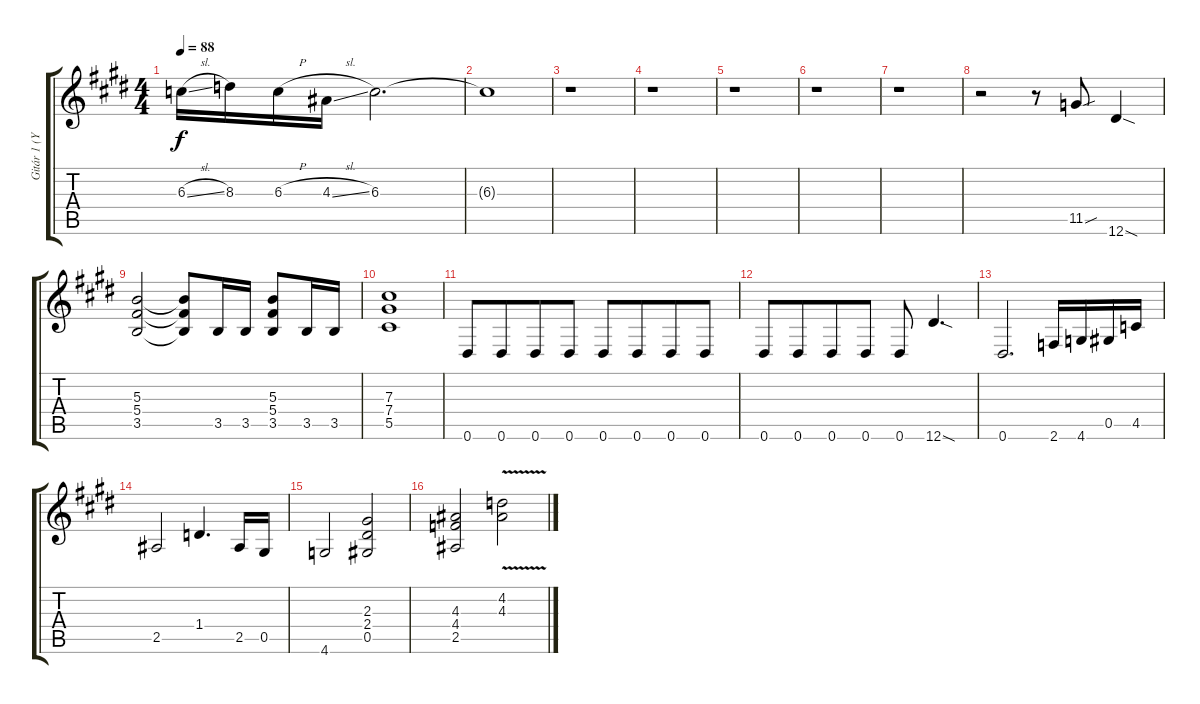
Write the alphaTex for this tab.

\track ("Gitár 1 (Yngwie Malmsteen)" "Gitár 1 (Y") {instrument distortionguitar}
\staff {score tabs}
\tuning (Eb4 Bb3 Gb3 Db3 Ab2 Eb2) {hide}
\ts (4 4)
\tempo 88
\clef g2
\ks e
6.3{sl}.16{dy f} 8.3.16 6.3{h}.16 4.3{sl}.16 6.3.2{d} |
6.3{t}.1 |
r.1 |
r.1 |
r.1 |
r.1 |
r.1 |
r.2 r.8 11.5{sou}.8 12.6{sod}.4 |
(5.3 5.4 3.5).2 (5.3{t} 5.4{t} 3.5{t}).8 3.5.16 3.5.16 (5.3 5.4 3.5).8 3.5.16 3.5.16 |
(7.3 7.4 5.5).1 |
0.6.8 0.6.8{beam merge} 0.6.8 0.6.8 0.6.8 0.6.8{beam merge} 0.6.8 0.6.8 |
0.6.8 0.6.8{beam merge} 0.6.8 0.6.8 0.6.8 12.6{sod}.4{d} |
0.6.2{d} 2.6.16 4.6.16 0.5.16 4.5.16 |
2.5.2 1.4.4{d} 2.5.16 0.5.16 |
4.6.2 (2.3 2.4 0.5).2 |
(4.3 4.4 2.5).2 (4.2{v} 4.3{v}).2
